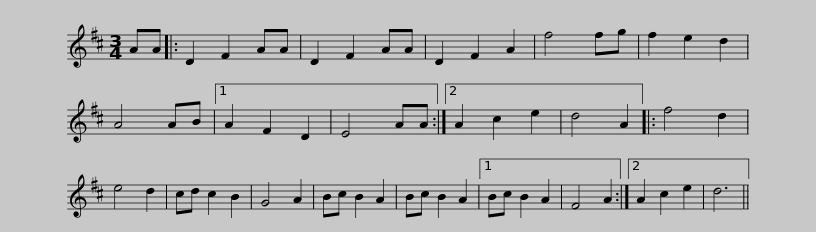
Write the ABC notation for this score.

X:1
L:1/8
M:3/4
I:linebreak $
K:D
V:1 treble
V:1
 AA |: D2 F2 AA | D2 F2 AA | D2 F2 A2 | f4 fg | %5
 f2 e2 d2 | A4 AB |1 A2 F2 D2 | E4 AA :|2 A2 c2 e2 | %10
 d4 A2 |: f4 d2 |$ e4 d2 | cd c2 B2 | G4 A2 | %15
 Bc B2 A2 | Bc B2 A2 |1 Bc B2 A2 | F4 A2 :|2 A2 c2 e2 | %20
 d6 || %21
